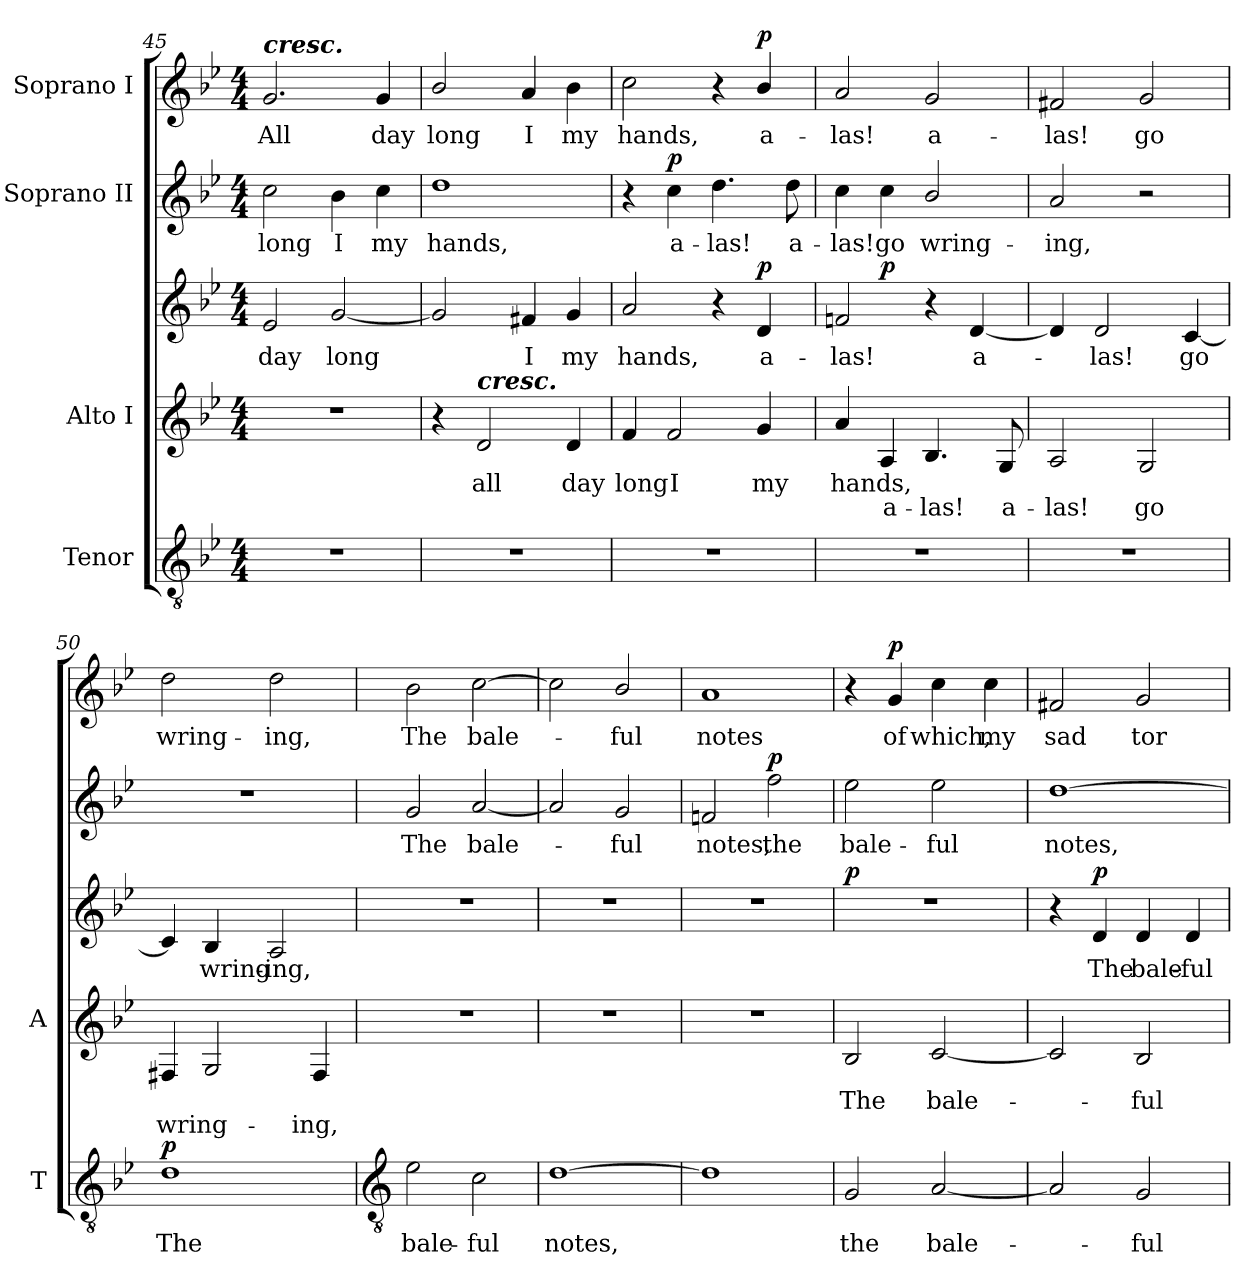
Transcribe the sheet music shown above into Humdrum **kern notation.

**kern	**text	**dynam	**kern	**text	**text	**kern	**text	**dynam	**kern	**text	**dynam	**kern	**text	**dynam
*part4	*part4	*part4	*part3	*part3	*part3	*part3	*part3	*part3	*part2	*part2	*part2	*part1	*part1	*part1
*staff5	*staff5	*staff5	*staff4	*staff4	*staff4	*staff3	*staff3	*staff3/4	*staff2	*staff2	*staff2	*staff1	*staff1	*staff1
*I"Tenor	*	*	*I"Alto I	*	*	*	*	*	*I"Soprano II	*	*	*I"Soprano I	*	*
*I'T	*	*	*I'A	*	*	*	*	*	*	*	*	*	*	*
!!LO:LB:g=z
*clefGv2	*	*	*clefG2	*	*	*clefG2	*	*	*clefG2	*	*	*clefG2	*	*
*k[b-e-]	*	*	*k[b-e-]	*	*	*k[b-e-]	*	*	*k[b-e-]	*	*	*k[b-e-]	*	*
*B-:	*	*	*B-:	*	*	*B-:	*	*	*B-:	*	*	*B-:	*	*
*M4/4	*	*	*M4/4	*	*	*M4/4	*	*	*M4/4	*	*	*M4/4	*	*
=45	=45	=45	=45	=45	=45	=45	=45	=45	=45	=45	=45	=45	=45	=45
!	!	!	!	!	!	!	!	!	!	!	!	!LO:TX:a:Bi:t=cresc.	!	!
!	!	!	!	!	!	!	!LO:LY:b	!	!	!LO:LY:b	!	!	!LO:LY:b	!
1r	.	.	1r	.	.	2e-	day	.	2cc	long	.	2.g	All	.
!	!	!	!	!	!	!	!LO:LY:b	!	!	!LO:LY:b	!	!	!	!
.	.	.	.	.	.	[2g	long	.	4b-	I	.	.	.	.
!	!	!	!	!	!	!	!	!	!	!LO:LY:b	!	!	!LO:LY:b	!
.	.	.	.	.	.	.	.	.	4cc	my	.	4g	day	.
=46	=46	=46	=46	=46	=46	=46	=46	=46	=46	=46	=46	=46	=46	=46
!	!	!	!	!	!	!	!	!	!	!LO:LY:b	!	!	!LO:LY:b	!
1r	.	.	4r	.	.	2g]	.	.	1dd	hands,	.	2b-/	long	.
!	!	!	!LO:TX:a:Bi:t=cresc.	!	!	!	!	!	!	!	!	!	!	!
!	!	!	!	!LO:LY:b	!	!	!	!	!	!	!	!	!	!
.	.	.	2d	all	.	.	.	.	.	.	.	.	.	.
!	!	!	!	!	!	!	!LO:LY:b	!	!	!	!	!	!LO:LY:b	!
.	.	.	.	.	.	4f#X	I	.	.	.	.	4a	I	.
!	!	!	!	!LO:LY:b	!	!	!LO:LY:b	!	!	!	!	!	!LO:LY:b	!
.	.	.	4d	day	.	4g	my	.	.	.	.	4b-	my	.
=47	=47	=47	=47	=47	=47	=47	=47	=47	=47	=47	=47	=47	=47	=47
!	!	!	!	!LO:LY:b	!	!	!LO:LY:b	!	!	!	!	!	!LO:LY:b	!
1r	.	.	4f	-long	.	2a	hands,	.	4r	.	.	2cc	hands,	.
!	!	!	!	!LO:LY:b	!	!	!	!	!	!LO:LY:b	!LO:DY:b	!	!	!
.	.	.	2f	I	.	.	.	.	4cc	a-	p	.	.	.
!	!	!	!	!	!	!	!	!	!	!LO:LY:b	!	!	!	!
.	.	.	.	.	.	4r	.	.	4.dd	-las!	.	4r	.	.
!	!	!	!	!LO:LY:b	!	!	!LO:LY:b	!LO:DY:b	!	!	!	!	!LO:LY:b	!LO:DY:b
.	.	.	4g	my	.	4d	a-	p	.	.	.	4b-/	a-	p
!	!	!	!	!	!	!	!	!	!	!LO:LY:b	!	!	!	!
.	.	.	.	.	.	.	.	.	8dd	a-	.	.	.	.
=48	=48	=48	=48	=48	=48	=48	=48	=48	=48	=48	=48	=48	=48	=48
!	!	!	!	!LO:LY:b	!	!	!LO:LY:b	!	!	!LO:LY:b	!	!	!LO:LY:b	!
1r	.	.	4a	hands,	.	2fn	las!	.	4cc	-las!	.	2a	-las!	.
!	!	!	!	!	!LO:LY:b	!	!	!LO:DY:b=2	!	!LO:LY:b	!	!	!	!
.	.	.	4A	.	a-	.	.	p	4cc	go	.	.	.	.
!	!	!	!	!	!LO:LY:b	!	!	!	!	!LO:LY:b	!	!	!LO:LY:b	!
.	.	.	4.B-	.	-las!	4r	.	.	2b-/	wring-	.	2g	a-	.
!	!	!	!	!	!	!	!LO:LY:b	!	!	!	!	!	!	!
.	.	.	.	.	.	[4d	a-	.	.	.	.	.	.	.
!	!	!	!	!	!LO:LY:b	!	!	!	!	!	!	!	!	!
.	.	.	8G	.	a-	.	.	.	.	.	.	.	.	.
=49	=49	=49	=49	=49	=49	=49	=49	=49	=49	=49	=49	=49	=49	=49
!	!	!	!	!	!LO:LY:b	!	!	!	!	!LO:LY:b	!	!	!LO:LY:b	!
1r	.	.	2A	.	las!	4d]	.	.	2a	-ing,	.	2f#X	-las!	.
!	!	!	!	!	!	!	!LO:LY:b	!	!	!	!	!	!	!
.	.	.	.	.	.	2d	-las!	.	.	.	.	.	.	.
!	!	!	!	!	!LO:LY:b	!	!	!	!	!	!	!	!LO:LY:b	!
.	.	.	2G	.	go	.	.	.	2r	.	.	2g	go	.
!	!	!	!	!	!	!	!LO:LY:b	!	!	!	!	!	!	!
.	.	.	.	.	.	[4c	go	.	.	.	.	.	.	.
=50	=50	=50	=50	=50	=50	=50	=50	=50	=50	=50	=50	=50	=50	=50
!	!LO:LY:b	!LO:DY:b	!	!	!LO:LY:b	!	!	!	!	!	!	!	!LO:LY:b	!
1d	The	p	4F#X	.	wring-	4c]	.	.	1r	.	.	2dd	wring-	.
!	!	!	!	!	!	!	!LO:LY:b	!	!	!	!	!	!	!
.	.	.	2G	.	.	4B-	wring-	.	.	.	.	.	.	.
!	!	!	!	!	!	!	!LO:LY:b	!	!	!	!	!	!LO:LY:b	!
.	.	.	.	.	.	2A	-ing,	.	.	.	.	2dd	-ing,	.
!	!	!	!	!	!LO:LY:b	!	!	!	!	!	!	!	!	!
.	.	.	4F#	.	ing,	.	.	.	.	.	.	.	.	.
!!LO:LB:g=z
=51	=51	=51	=51	=51	=51	=51	=51	=51	=51	=51	=51	=51	=51	=51
*clefGv2	*	*	*	*	*	*	*	*	*	*	*	*	*	*
!	!LO:LY:b	!	!	!	!	!	!	!	!	!LO:LY:b	!	!	!LO:LY:b	!
2e-	bale-	.	1r	.	.	1r	.	.	2g	The	.	2b-	The	.
!	!LO:LY:b	!	!	!	!	!	!	!	!	!LO:LY:b	!	!	!LO:LY:b	!
2c	-ful	.	.	.	.	.	.	.	[2a	bale-	.	[2cc	bale-	.
=52	=52	=52	=52	=52	=52	=52	=52	=52	=52	=52	=52	=52	=52	=52
!	!LO:LY:b	!	!	!	!	!	!	!	!	!	!	!	!	!
[1d	notes,	.	1r	.	.	1r	.	.	2a]	.	.	2cc]	.	.
!	!	!	!	!	!	!	!	!	!	!LO:LY:b	!	!	!LO:LY:b	!
.	.	.	.	.	.	.	.	.	2g	ful	.	2b-/	ful	.
=53	=53	=53	=53	=53	=53	=53	=53	=53	=53	=53	=53	=53	=53	=53
!	!	!	!	!	!	!	!	!	!	!LO:LY:b	!	!	!LO:LY:b	!
1d]	.	.	1r	.	.	1r	.	.	2fn	notes,	.	1a	notes	.
!	!	!	!	!	!	!	!	!	!	!LO:LY:b	!LO:DY:b	!	!	!
.	.	.	.	.	.	.	.	.	2ff	the	p	.	.	.
=54	=54	=54	=54	=54	=54	=54	=54	=54	=54	=54	=54	=54	=54	=54
!	!LO:LY:b	!	!	!LO:LY:b	!	!	!	!LO:DY:b=2	!	!LO:LY:b	!	!	!	!
2G	the	.	2B-	The	.	1r	.	p	2ee-	bale-	.	4r	.	.
!	!	!	!	!	!	!	!	!	!	!	!	!	!LO:LY:b	!LO:DY:b
.	.	.	.	.	.	.	.	.	.	.	.	4g	of	p
!	!LO:LY:b	!	!	!LO:LY:b	!	!	!	!	!	!LO:LY:b	!	!	!LO:LY:b	!
[2A/	bale-	.	[2c/	bale-	.	.	.	.	2ee-	-ful	.	4cc	which,	.
!	!	!	!	!	!	!	!	!	!	!	!	!	!LO:LY:b	!
.	.	.	.	.	.	.	.	.	.	.	.	4cc	my	.
=55	=55	=55	=55	=55	=55	=55	=55	=55	=55	=55	=55	=55	=55	=55
!	!	!	!	!	!	!	!	!	!	!LO:LY:b	!	!	!LO:LY:b	!
2A/]	.	.	2c/]	.	.	4r	.	.	[1dd	notes,	.	2f#X	sad	.
!	!	!	!	!	!	!	!LO:LY:b	!LO:DY:b	!	!	!	!	!	!
.	.	.	.	.	.	4d	The	p	.	.	.	.	.	.
!	!LO:LY:b	!	!	!LO:LY:b	!	!	!LO:LY:b	!	!	!	!	!	!LO:LY:b	!
2G	ful	.	2B-	ful	.	4d	bale-	.	.	.	.	2g	tor-	.
!	!	!	!	!	!	!	!LO:LY:b	!	!	!	!	!	!	!
.	.	.	.	.	.	4d	-ful	.	.	.	.	.	.	.
=	=	=	=	=	=	=	=	=	=	=	=	=	=	=
*-	*-	*-	*-	*-	*-	*-	*-	*-	*-	*-	*-	*-	*-	*-
